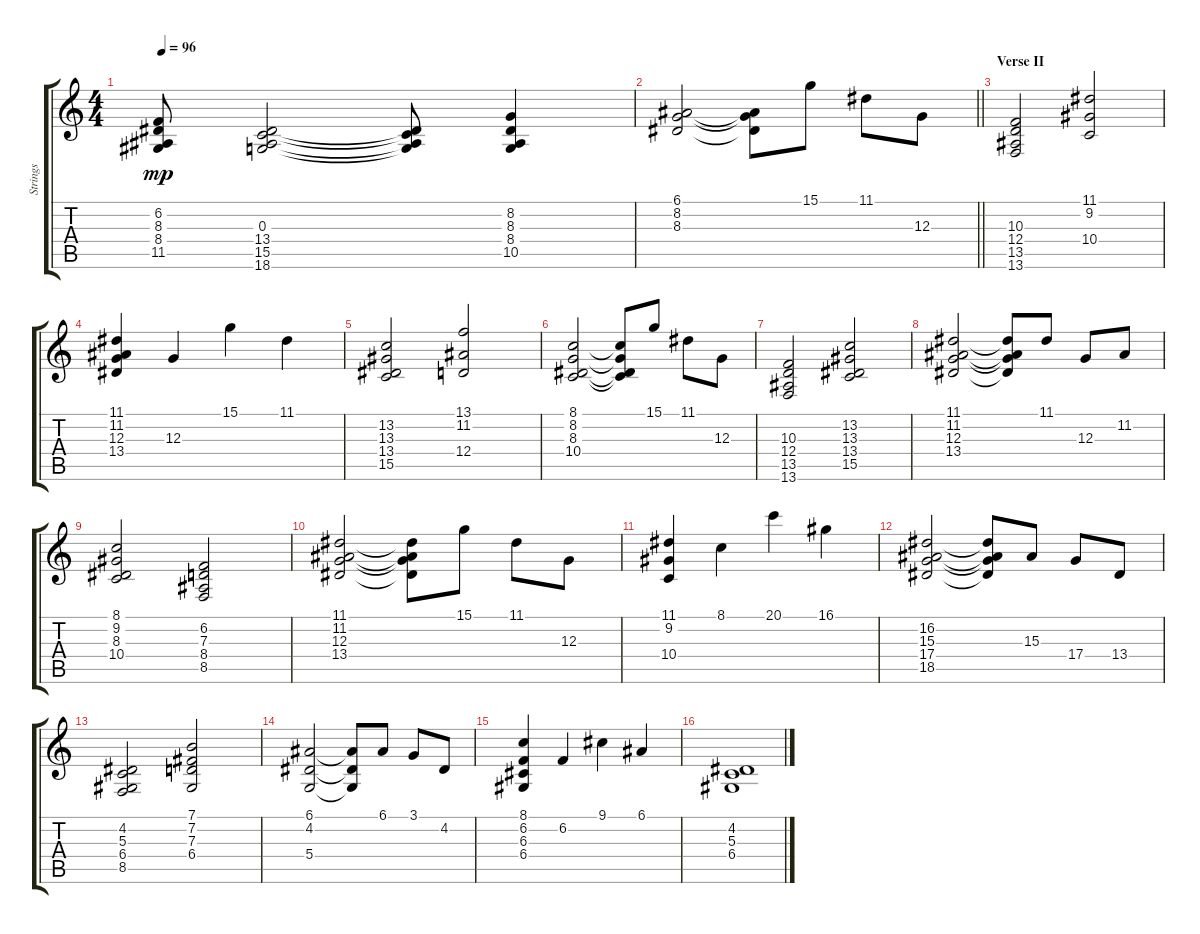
\track ("Strings " "Strings ") {instrument stringensemble1}
\staff {score tabs}
\tuning (E4 B3 G3 D3 A2 E2) {hide}
\ts (4 4)
\tempo 96
\clef g2
\ks c
(6.2 8.3 8.4 11.5).8{dy mp} (0.3 13.4 15.5 18.6).2 (0.3{t} 13.4{t} 15.5{t} 18.6{t}).8 (8.2 8.3 8.4 10.5).4 |
\barLineRight lightlight
(6.1 8.2 8.3).2 (6.1{t} 8.2{t} 8.3{t}).8 15.1.8 11.1.8 12.3.8 |
\section ("" "Verse II")
(10.3 12.4 13.5 13.6).2 (11.1 9.2 10.4).2 |
(11.1 11.2 12.3 13.4).4 12.3.4 15.1.4 11.1.4 |
(13.2 13.3 13.4 15.5).2 (13.1 11.2 12.4).2 |
(8.1 8.2 8.3 10.4).2 (8.1{t} 8.2{t} 8.3{t} 10.4{t}).8 15.1.8 11.1.8 12.3.8 |
(10.3 12.4 13.5 13.6).2 (13.2 13.3 13.4 15.5).2 |
(11.1 11.2 12.3 13.4).2 (11.1{t} 11.2{t} 12.3{t} 13.4{t}).8 11.1.8 12.3.8 11.2.8 |
(8.1 9.2 8.3 10.4).2 (6.2 7.3 8.4 8.5).2 |
(11.1 11.2 12.3 13.4).2 (11.1{t} 11.2{t} 12.3{t} 13.4{t}).8 15.1.8 11.1.8 12.3.8 |
(11.1 9.2 10.4).4 8.1.4 20.1.4 16.1.4 |
(16.2 15.3 17.4 18.5).2 (16.2{t} 15.3{t} 17.4{t} 18.5{t}).8 15.3.8 17.4.8 13.4.8 |
(4.2 5.3 6.4 8.5).2 (7.1 7.2 7.3 6.4).2 |
(6.1 4.2 5.4).2 (6.1{t} 4.2{t} 5.4{t}).8 6.1.8 3.1.8 4.2.8 |
(8.1 6.2 6.3 6.4).4 6.2.4 9.1.4 6.1.4 |
(4.2 5.3 6.4).1
